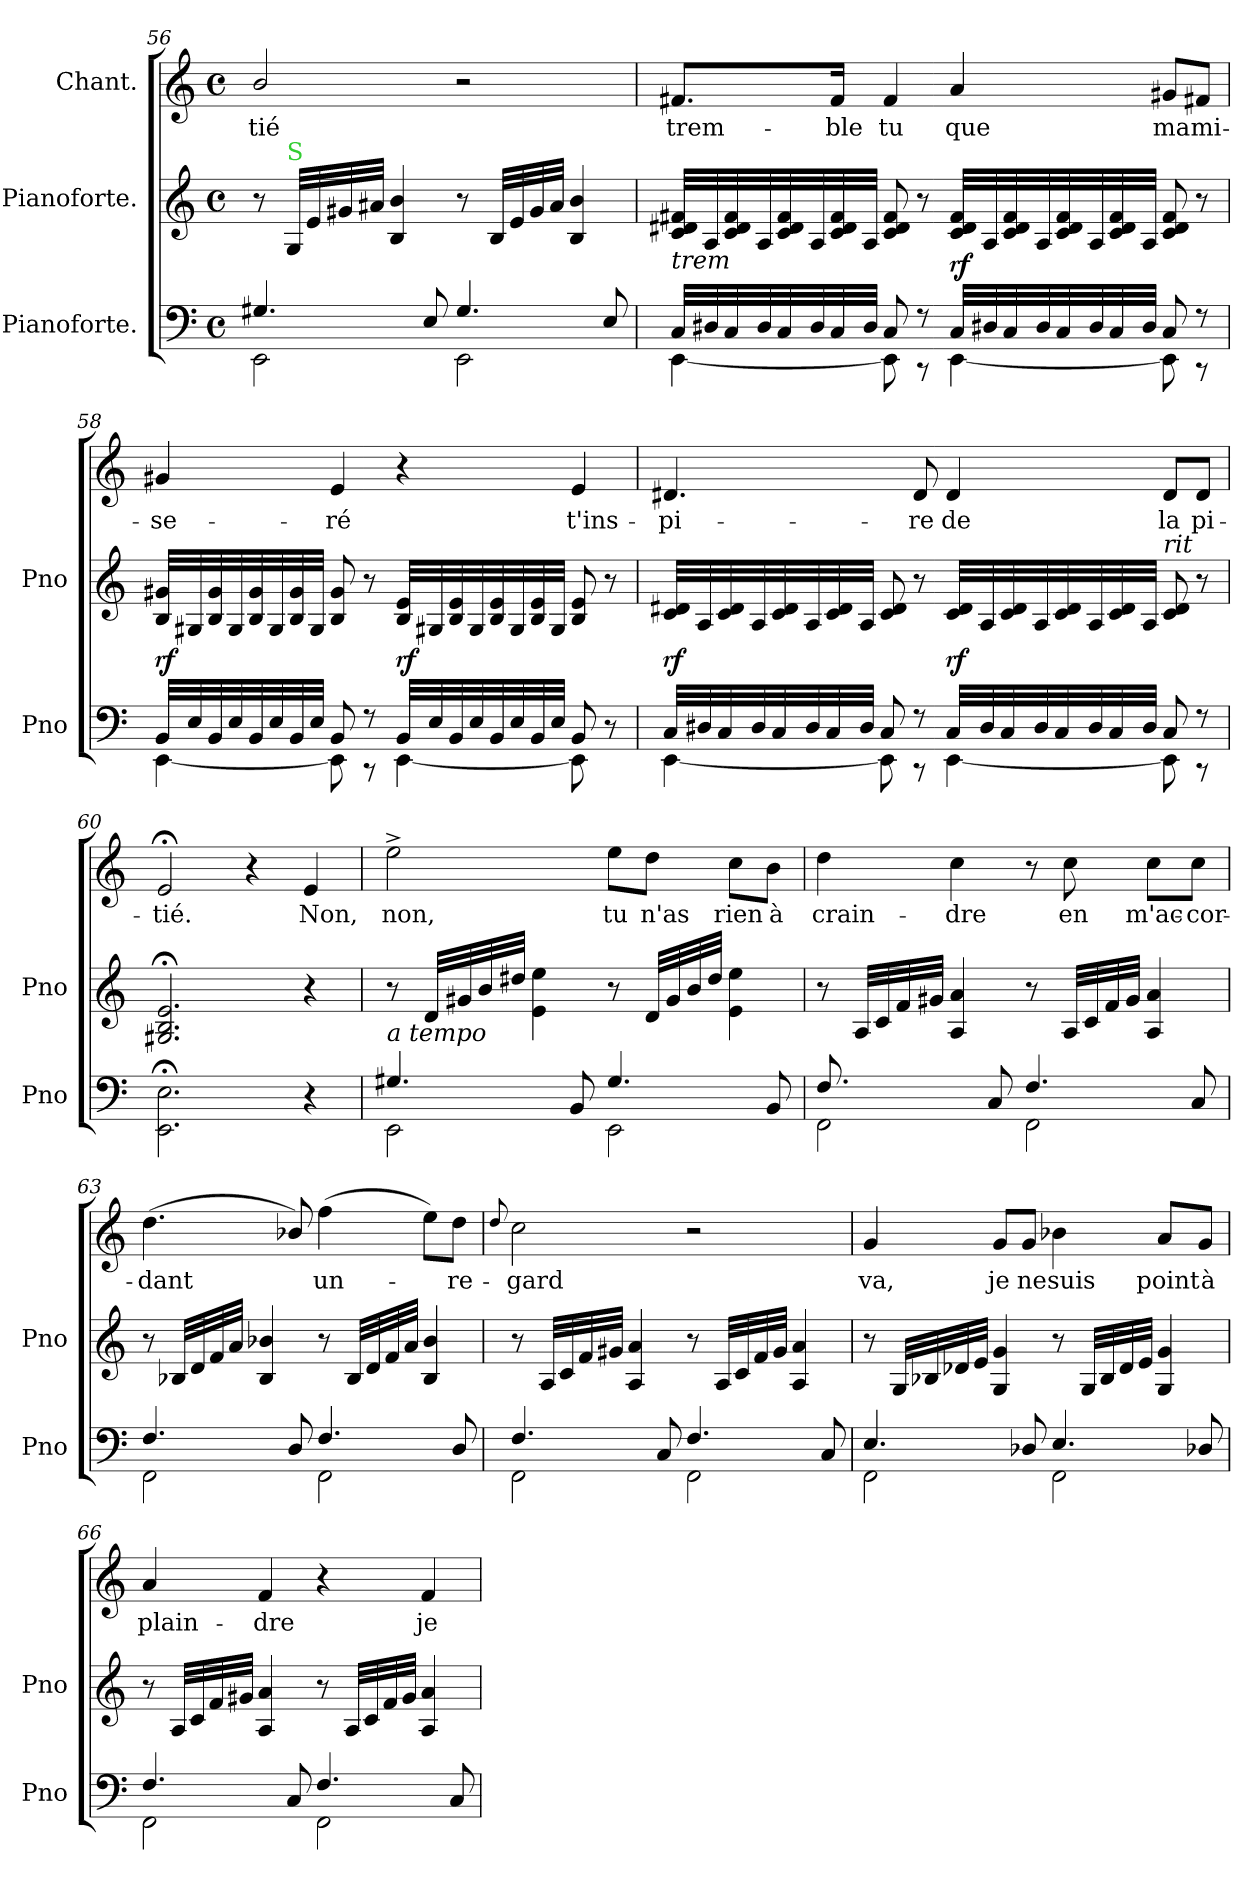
**kern	**kern	**dynam	**kern	**text
*part3	*part2	*part2	*part1	*part1
*staff3	*staff2	*staff2	*staff1	*staff1
*I"Pianoforte.	*I"Pianoforte.	*	*I"Chant.	*
*I'Pno	*I'Pno	*	*	*
*clefF4	*clefG2	*	*clefG2	*
*k[]	*k[]	*	*k[]	*
*M4/4	*M4/4	*	*M4/4	*
*met(c)	*met(c)	*	*met(c)	*
=56	=56	=56	=56	=56
*^	*	*	*	*
4.G#X/	2EE\	8r	.	2b/	-tié
!	!	!LO:TX:a:color=limegreen:t=S	!	!	!
.	.	32G/LLL	.	.	.
.	.	32e/	.	.	.
.	.	32g#X/	.	.	.
.	.	32a#X/JJJ	.	.	.
.	.	4B/ 4b/	.	.	.
8E/	.	.	.	.	.
4.G#/	2EE\	8r	.	2r	.
.	.	32B/LLL	.	.	.
.	.	32e/	.	.	.
.	.	32g#/	.	.	.
.	.	32a#/JJJ	.	.	.
.	.	4B/ 4b/	.	.	.
8E/	.	.	.	.	.
=57	=57	=57	=57	=57	=57
!	!	!LO:TX:b:i:t=trem	!	!	!
32C/LLL	[4EE\	32c/ 32d#X/ 32f#X/LLL	.	8.f#X/L	trem-
32D#X/	.	32A/	.	.	.
32C/	.	32c/ 32d#/ 32f#/	.	.	.
32D#/	.	32A/	.	.	.
32C/	.	32c/ 32d#/ 32f#/	.	.	.
32D#/	.	32A/	.	.	.
32C/	.	32c/ 32d#/ 32f#/	.	16f#/Jk	-ble
32D#/JJJ	.	32A/JJJ	.	.	.
8C/	8EE\]	8c/ 8d#/ 8f#/	.	4f#/	tu
8r	8r	8r	.	.	.
32C/LLL	[4EE\	32c/ 32d#/ 32f#/LLL	rf	4a/	que
32D#X/	.	32A/	.	.	.
32C/	.	32c/ 32d#/ 32f#/	.	.	.
32D#/	.	32A/	.	.	.
32C/	.	32c/ 32d#/ 32f#/	.	.	.
32D#/	.	32A/	.	.	.
32C/	.	32c/ 32d#/ 32f#/	.	.	.
32D#/JJJ	.	32A/JJJ	.	.	.
8C/	8EE\]	8c/ 8d#/ 8f#/	.	8g#X/L	ma
8r	8r	8r	.	8f#X/J	mi-
=58	=58	=58	=58	=58	=58
32BB/LLL	[4EE\	32B/ 32g#X/LLL	rf	4g#X/	-se-
32E/	.	32G#X/	.	.	.
32BB/	.	32B/ 32g#/	.	.	.
32E/	.	32G#/	.	.	.
32BB/	.	32B/ 32g#/	.	.	.
32E/	.	32G#/	.	.	.
32BB/	.	32B/ 32g#/	.	.	.
32E/JJJ	.	32G#/JJJ	.	.	.
8BB/	8EE\]	8B/ 8g#/	.	4e/	-ré
8r	8r	8r	.	.	.
32BB/LLL	[4EE\	32B/ 32e/LLL	rf	4r	.
32E/	.	32G#X/	.	.	.
32BB/	.	32B/ 32e/	.	.	.
32E/	.	32G#/	.	.	.
32BB/	.	32B/ 32e/	.	.	.
32E/	.	32G#/	.	.	.
32BB/	.	32B/ 32e/	.	.	.
32E/JJJ	.	32G#/JJJ	.	.	.
8BB/	8EE\]	8B/ 8e/	.	4e/	t'ins-
8r	8ryy	8r	.	.	.
=59	=59	=59	=59	=59	=59
32C/LLL	[4EE\	32c/ 32d#X/LLL	rf	4.d#X/	-pi-
32D#X/	.	32A/	.	.	.
32C/	.	32c/ 32d#/	.	.	.
32D#/	.	32A/	.	.	.
32C/	.	32c/ 32d#/	.	.	.
32D#/	.	32A/	.	.	.
32C/	.	32c/ 32d#/	.	.	.
32D#/JJJ	.	32A/JJJ	.	.	.
8C/	8EE\]	8c/ 8d#/	.	.	.
8r	8r	8r	.	8d#/	-re
32C/LLL	[4EE\	32c/ 32d#/LLL	rf	4d#/	de
32D#/	.	32A/	.	.	.
32C/	.	32c/ 32d#/	.	.	.
32D#/	.	32A/	.	.	.
32C/	.	32c/ 32d#/	.	.	.
32D#/	.	32A/	.	.	.
32C/	.	32c/ 32d#/	.	.	.
32D#/JJJ	.	32A/JJJ	.	.	.
!	!	!LO:TX:a:i:t=rit	!	!	!
8C/	8EE\]	8c/ 8d#/	.	8d#/L	la
8r	8r	8r	.	8d#/J	pi-
*v	*v	*	*	*	*
=60	=60	=60	=60	=60
2.EE;<\ 2.E;<\	2.G#X;</ 2.B;</ 2.e;</	.	2e;</	-tié.
.	.	.	4r	.
4r	4r	.	4e/	Non,
=61	=61	=61	=61	=61
*^	*	*	*	*
!	!	!LO:TX:b:i:t=a tempo	!	!	!
4.G#X/	2EE\	8r	.	2ee^\	non,
.	.	32d/LLL	.	.	.
.	.	32g#X/	.	.	.
.	.	32b/	.	.	.
.	.	32dd#X/JJJ	.	.	.
.	.	4e\ 4ee\	.	.	.
8BB/	.	.	.	.	.
4.G#/	2EE\	8r	.	8ee\L	tu
.	.	32d/LLL	.	8dd\J	n'as
.	.	32g#/	.	.	.
.	.	32b/	.	.	.
.	.	32dd#/JJJ	.	.	.
.	.	4e\ 4ee\	.	8cc\L	rien
8BB/	.	.	.	8b\J	à
=62	=62	=62	=62	=62	=62
!LO:N:vis=8.	!	!	!	!	!
4.F/	2FF\	8r	.	4dd\	crain-
.	.	32A/LLL	.	.	.
.	.	32c/	.	.	.
.	.	32f/	.	.	.
.	.	32g#X/JJJ	.	.	.
.	.	4A/ 4a/	.	4cc\	-dre
8C/	.	.	.	.	.
4.F/	2FF\	8r	.	8r	.
.	.	32A/LLL	.	8cc\	en
.	.	32c/	.	.	.
.	.	32f/	.	.	.
.	.	32g#/JJJ	.	.	.
.	.	4A/ 4a/	.	8cc\L	m'ac-
8C/	.	.	.	8cc\J	-cor-
=63	=63	=63	=63	=63	=63
4.F/	2FF\	8r	.	(4.dd\	-dant
.	.	32B-X/LLL	.	.	.
.	.	32d/	.	.	.
.	.	32f/	.	.	.
.	.	32a/JJJ	.	.	.
.	.	4B-/ 4b-X/	.	.	.
8D/	.	.	.	8b-X/)	.
4.F/	2FF\	8r	.	(4ff\	un-
.	.	32B-/LLL	.	.	.
.	.	32d/	.	.	.
.	.	32f/	.	.	.
.	.	32a/JJJ	.	.	.
.	.	4B-/ 4b-/	.	8ee\L)	.
8D/	.	.	.	8dd\J	-re-
=64	=64	=64	=64	=64	=64
.	.	.	.	8qqdd/	.
4.F/	2FF\	8r	.	2cc\	-gard
.	.	32A/LLL	.	.	.
.	.	32c/	.	.	.
.	.	32f/	.	.	.
.	.	32g#X/JJJ	.	.	.
.	.	4A/ 4a/	.	.	.
8C/	.	.	.	.	.
4.F/	2FF\	8r	.	2r	.
.	.	32A/LLL	.	.	.
.	.	32c/	.	.	.
.	.	32f/	.	.	.
.	.	32g#/JJJ	.	.	.
.	.	4A/ 4a/	.	.	.
8C/	.	.	.	.	.
=65	=65	=65	=65	=65	=65
4.E/	2FF\	8r	.	4g/	va,
.	.	32G/LLL	.	.	.
.	.	32B-X/	.	.	.
.	.	32d-X/	.	.	.
.	.	32e/JJJ	.	.	.
.	.	4G/ 4g/	.	8g/L	je
8D-X/	.	.	.	8g/J	ne
4.E/	2FF\	8r	.	4b-X\	suis
.	.	32G/LLL	.	.	.
.	.	32B-/	.	.	.
.	.	32d-/	.	.	.
.	.	32e/JJJ	.	.	.
.	.	4G/ 4g/	.	8a/L	point
8D-X/	.	.	.	8g/J	à
=66	=66	=66	=66	=66	=66
4.F/	2FF\	8r	.	4a/	plain-
.	.	32A/LLL	.	.	.
.	.	32c/	.	.	.
.	.	32f/	.	.	.
.	.	32g#X/JJJ	.	.	.
.	.	4A/ 4a/	.	4f/	-dre
8C/	.	.	.	.	.
4.F/	2FF\	8r	.	4r	.
.	.	32A/LLL	.	.	.
.	.	32c/	.	.	.
.	.	32f/	.	.	.
.	.	32g#/JJJ	.	.	.
.	.	4A/ 4a/	.	4f/	je
8C/	.	.	.	.	.
*v	*v	*	*	*	*
=	=	=	=	=
*-	*-	*-	*-	*-
